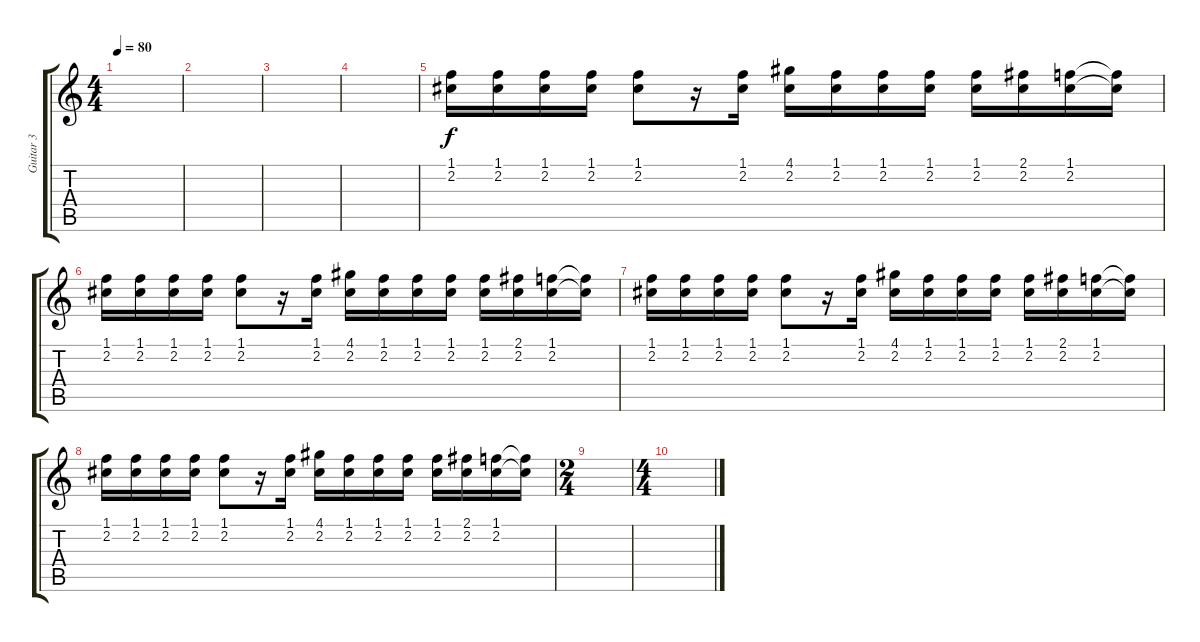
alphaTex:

\track ("Guitar 3" "Guitar 3") {instrument distortionguitar}
\staff {score tabs}
\tuning (E4 B3 G3 D3 A2 E2) {hide}
\ts (4 4)
\tempo 80
\clef g2
\ks c
|
|
|
|
(1.1 2.2).16 (1.1 2.2).16 (1.1 2.2).16 (1.1 2.2).16 (1.1 2.2).8 r.16 (1.1 2.2).16 (4.1 2.2).16 (1.1 2.2).16 (1.1 2.2).16 (1.1 2.2).16 (1.1 2.2).16 (2.1 2.2).16 (1.1 2.2).16 (1.1{t} 2.2{t}).16 |
(1.1 2.2).16 (1.1 2.2).16 (1.1 2.2).16 (1.1 2.2).16 (1.1 2.2).8 r.16 (1.1 2.2).16 (4.1 2.2).16 (1.1 2.2).16 (1.1 2.2).16 (1.1 2.2).16 (1.1 2.2).16 (2.1 2.2).16 (1.1 2.2).16 (1.1{t} 2.2{t}).16 |
(1.1 2.2).16 (1.1 2.2).16 (1.1 2.2).16 (1.1 2.2).16 (1.1 2.2).8 r.16 (1.1 2.2).16 (4.1 2.2).16 (1.1 2.2).16 (1.1 2.2).16 (1.1 2.2).16 (1.1 2.2).16 (2.1 2.2).16 (1.1 2.2).16 (1.1{t} 2.2{t}).16 |
(1.1 2.2).16 (1.1 2.2).16 (1.1 2.2).16 (1.1 2.2).16 (1.1 2.2).8 r.16 (1.1 2.2).16 (4.1 2.2).16 (1.1 2.2).16 (1.1 2.2).16 (1.1 2.2).16 (1.1 2.2).16 (2.1 2.2).16 (1.1 2.2).16 (1.1{t} 2.2{t}).16 |
\ts (2 4)
|
\ts (4 4)
